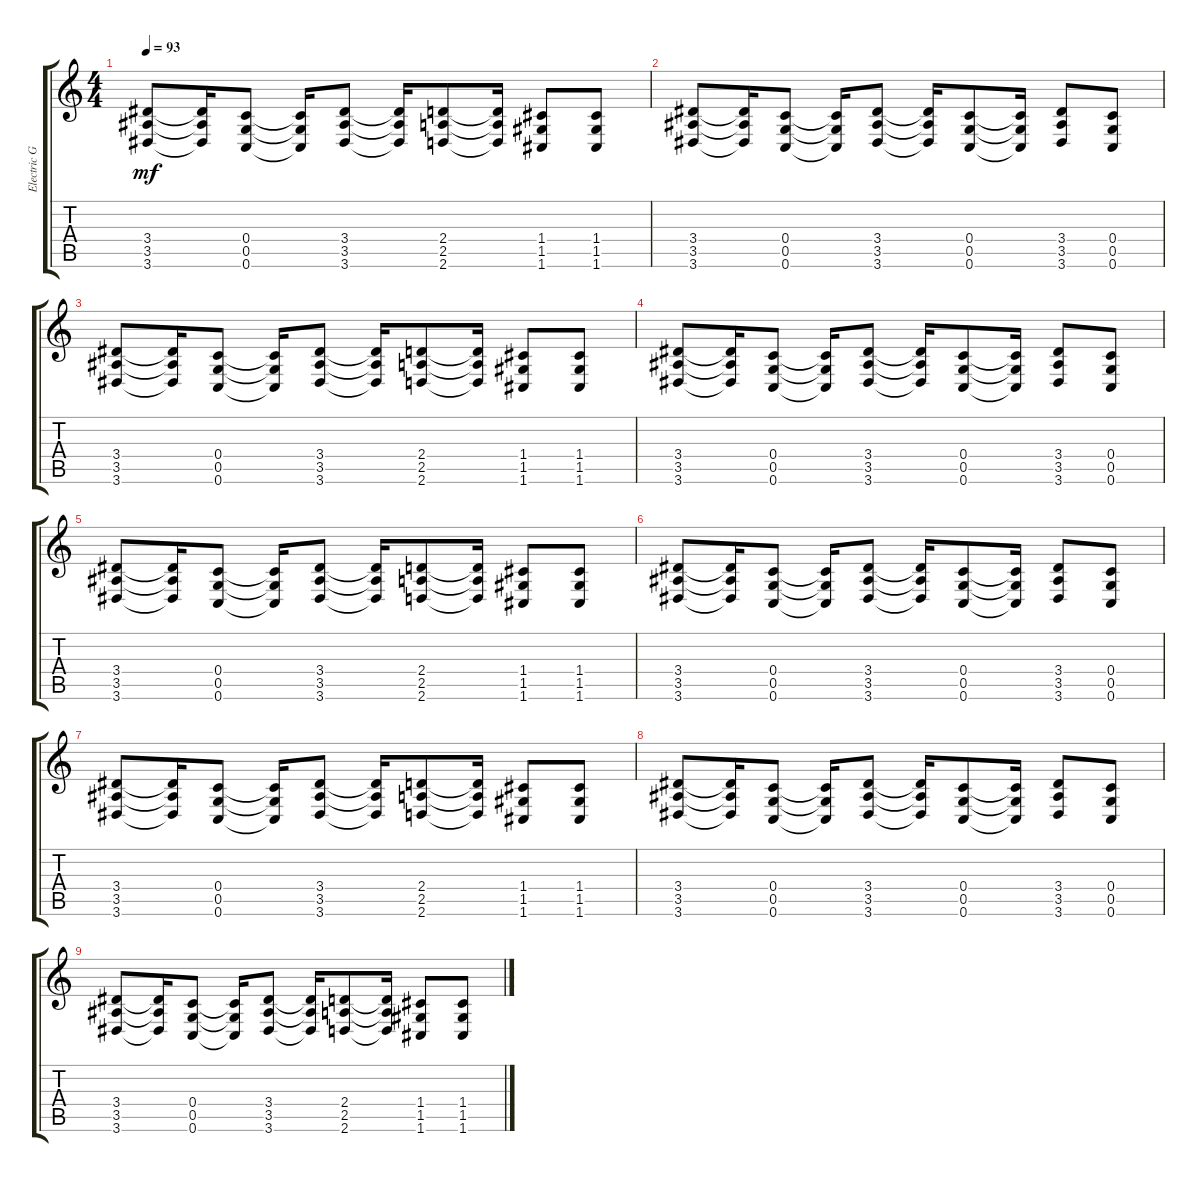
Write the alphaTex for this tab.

\track ("Electric Guitar" "Electric G") {instrument distortionguitar}
\staff {score tabs}
\tuning (D4 A3 F3 C3 G2 C2) {hide}
\ts (4 4)
\tempo 93
\clef g2
\ks c
(3.4 3.5 3.6).8{dy mf} (3.4{t} 3.5{t} 3.6{t}).16 (0.4 0.5 0.6).8 (0.4{t} 0.5{t} 0.6{t}).16 (3.4 3.5 3.6).8 (3.4{t} 3.5{t} 3.6{t}).16 (2.4 2.5 2.6).8 (2.4{t} 2.5{t} 2.6{t}).16 (1.4 1.5 1.6).8 (1.4 1.5 1.6).8 |
(3.4 3.5 3.6).8 (3.4{t} 3.5{t} 3.6{t}).16 (0.4 0.5 0.6).8 (0.4{t} 0.5{t} 0.6{t}).16 (3.4 3.5 3.6).8 (3.4{t} 3.5{t} 3.6{t}).16 (0.4 0.5 0.6).8 (0.4{t} 0.5{t} 0.6{t}).16 (3.4 3.5 3.6).8 (0.4 0.5 0.6).8 |
(3.4 3.5 3.6).8 (3.4{t} 3.5{t} 3.6{t}).16 (0.4 0.5 0.6).8 (0.4{t} 0.5{t} 0.6{t}).16 (3.4 3.5 3.6).8 (3.4{t} 3.5{t} 3.6{t}).16 (2.4 2.5 2.6).8 (2.4{t} 2.5{t} 2.6{t}).16 (1.4 1.5 1.6).8 (1.4 1.5 1.6).8 |
(3.4 3.5 3.6).8 (3.4{t} 3.5{t} 3.6{t}).16 (0.4 0.5 0.6).8 (0.4{t} 0.5{t} 0.6{t}).16 (3.4 3.5 3.6).8 (3.4{t} 3.5{t} 3.6{t}).16 (0.4 0.5 0.6).8 (0.4{t} 0.5{t} 0.6{t}).16 (3.4 3.5 3.6).8 (0.4 0.5 0.6).8 |
(3.4 3.5 3.6).8 (3.4{t} 3.5{t} 3.6{t}).16 (0.4 0.5 0.6).8 (0.4{t} 0.5{t} 0.6{t}).16 (3.4 3.5 3.6).8 (3.4{t} 3.5{t} 3.6{t}).16 (2.4 2.5 2.6).8 (2.4{t} 2.5{t} 2.6{t}).16 (1.4 1.5 1.6).8 (1.4 1.5 1.6).8 |
(3.4 3.5 3.6).8 (3.4{t} 3.5{t} 3.6{t}).16 (0.4 0.5 0.6).8 (0.4{t} 0.5{t} 0.6{t}).16 (3.4 3.5 3.6).8 (3.4{t} 3.5{t} 3.6{t}).16 (0.4 0.5 0.6).8 (0.4{t} 0.5{t} 0.6{t}).16 (3.4 3.5 3.6).8 (0.4 0.5 0.6).8 |
(3.4 3.5 3.6).8 (3.4{t} 3.5{t} 3.6{t}).16 (0.4 0.5 0.6).8 (0.4{t} 0.5{t} 0.6{t}).16 (3.4 3.5 3.6).8 (3.4{t} 3.5{t} 3.6{t}).16 (2.4 2.5 2.6).8 (2.4{t} 2.5{t} 2.6{t}).16 (1.4 1.5 1.6).8 (1.4 1.5 1.6).8 |
(3.4 3.5 3.6).8 (3.4{t} 3.5{t} 3.6{t}).16 (0.4 0.5 0.6).8 (0.4{t} 0.5{t} 0.6{t}).16 (3.4 3.5 3.6).8 (3.4{t} 3.5{t} 3.6{t}).16 (0.4 0.5 0.6).8 (0.4{t} 0.5{t} 0.6{t}).16 (3.4 3.5 3.6).8 (0.4 0.5 0.6).8 |
(3.4 3.5 3.6).8 (3.4{t} 3.5{t} 3.6{t}).16 (0.4 0.5 0.6).8 (0.4{t} 0.5{t} 0.6{t}).16 (3.4 3.5 3.6).8 (3.4{t} 3.5{t} 3.6{t}).16 (2.4 2.5 2.6).8 (2.4{t} 2.5{t} 2.6{t}).16 (1.4 1.5 1.6).8 (1.4 1.5 1.6).8
